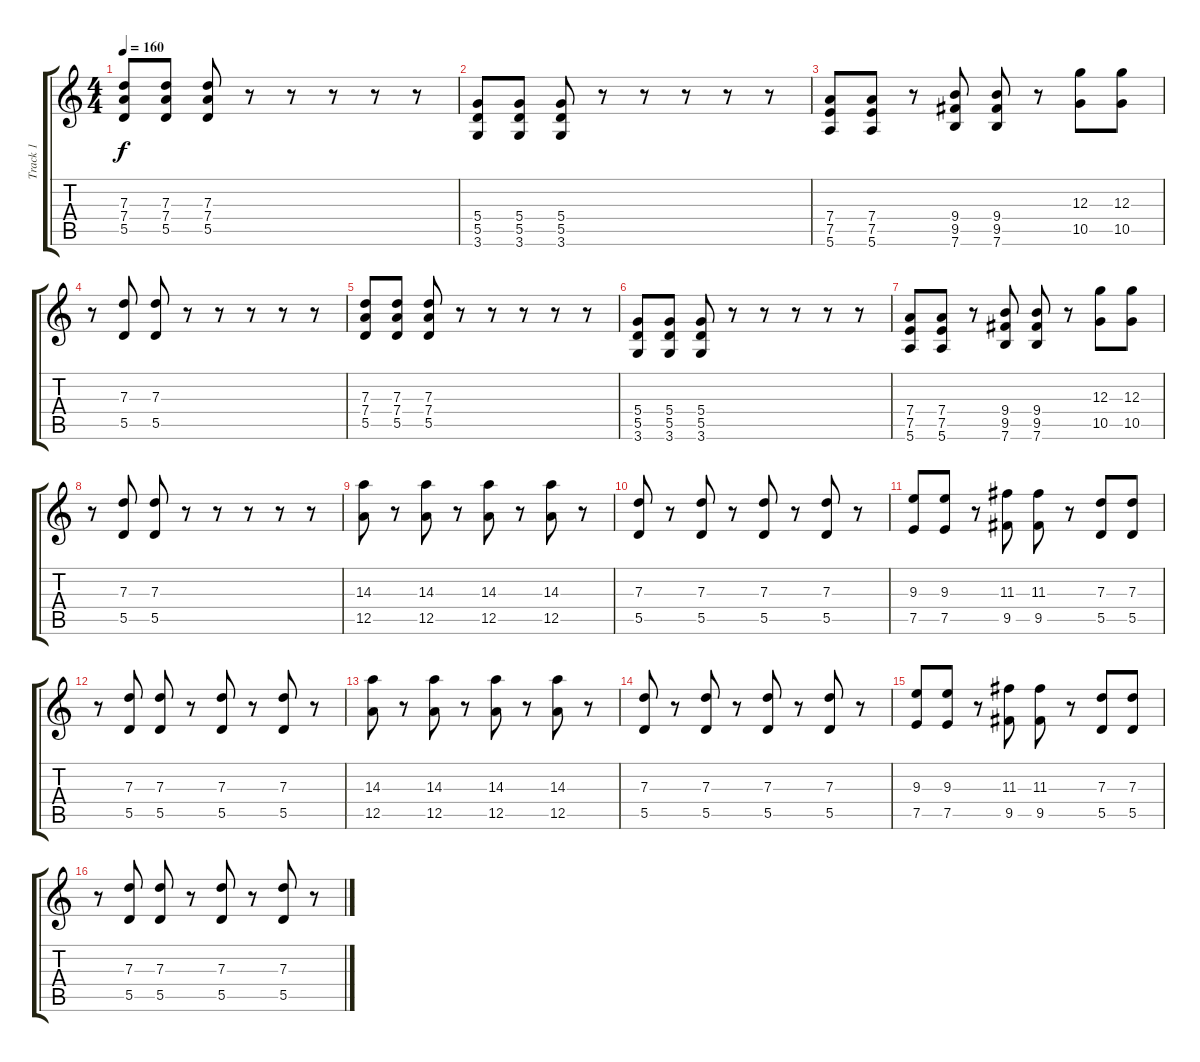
\track ("Track 1" "Track 1") {instrument overdrivenguitar}
\staff {score tabs}
\tuning (E4 B3 G3 D3 A2 E2) {hide}
\ts (4 4)
\tempo 160
\clef g2
\ks c
(7.3 7.4 5.5).8{dy f} (7.3 7.4 5.5).8 (7.3 7.4 5.5).8 r.8 r.8 r.8 r.8 r.8 |
(5.4 5.5 3.6).8 (5.4 5.5 3.6).8 (5.4 5.5 3.6).8 r.8 r.8 r.8 r.8 r.8 |
(7.4 7.5 5.6).8 (7.4 7.5 5.6).8 r.8 (9.4 9.5 7.6).8 (9.4 9.5 7.6).8 r.8 (12.3 10.5).8 (12.3 10.5).8 |
r.8 (7.3 5.5).8 (7.3 5.5).8 r.8 r.8 r.8 r.8 r.8 |
(7.3 7.4 5.5).8 (7.3 7.4 5.5).8 (7.3 7.4 5.5).8 r.8 r.8 r.8 r.8 r.8 |
(5.4 5.5 3.6).8 (5.4 5.5 3.6).8 (5.4 5.5 3.6).8 r.8 r.8 r.8 r.8 r.8 |
(7.4 7.5 5.6).8 (7.4 7.5 5.6).8 r.8 (9.4 9.5 7.6).8 (9.4 9.5 7.6).8 r.8 (12.3 10.5).8 (12.3 10.5).8 |
r.8 (7.3 5.5).8 (7.3 5.5).8 r.8 r.8 r.8 r.8 r.8 |
(14.3 12.5).8 r.8 (14.3 12.5).8 r.8 (14.3 12.5).8 r.8 (14.3 12.5).8 r.8 |
(7.3 5.5).8 r.8 (7.3 5.5).8 r.8 (7.3 5.5).8 r.8 (7.3 5.5).8 r.8 |
(9.3 7.5).8 (9.3 7.5).8 r.8 (11.3 9.5).8 (11.3 9.5).8 r.8 (7.3 5.5).8 (7.3 5.5).8 |
r.8 (7.3 5.5).8 (7.3 5.5).8 r.8 (7.3 5.5).8 r.8 (7.3 5.5).8 r.8 |
(14.3 12.5).8 r.8 (14.3 12.5).8 r.8 (14.3 12.5).8 r.8 (14.3 12.5).8 r.8 |
(7.3 5.5).8 r.8 (7.3 5.5).8 r.8 (7.3 5.5).8 r.8 (7.3 5.5).8 r.8 |
(9.3 7.5).8 (9.3 7.5).8 r.8 (11.3 9.5).8 (11.3 9.5).8 r.8 (7.3 5.5).8 (7.3 5.5).8 |
r.8 (7.3 5.5).8 (7.3 5.5).8 r.8 (7.3 5.5).8 r.8 (7.3 5.5).8 r.8
